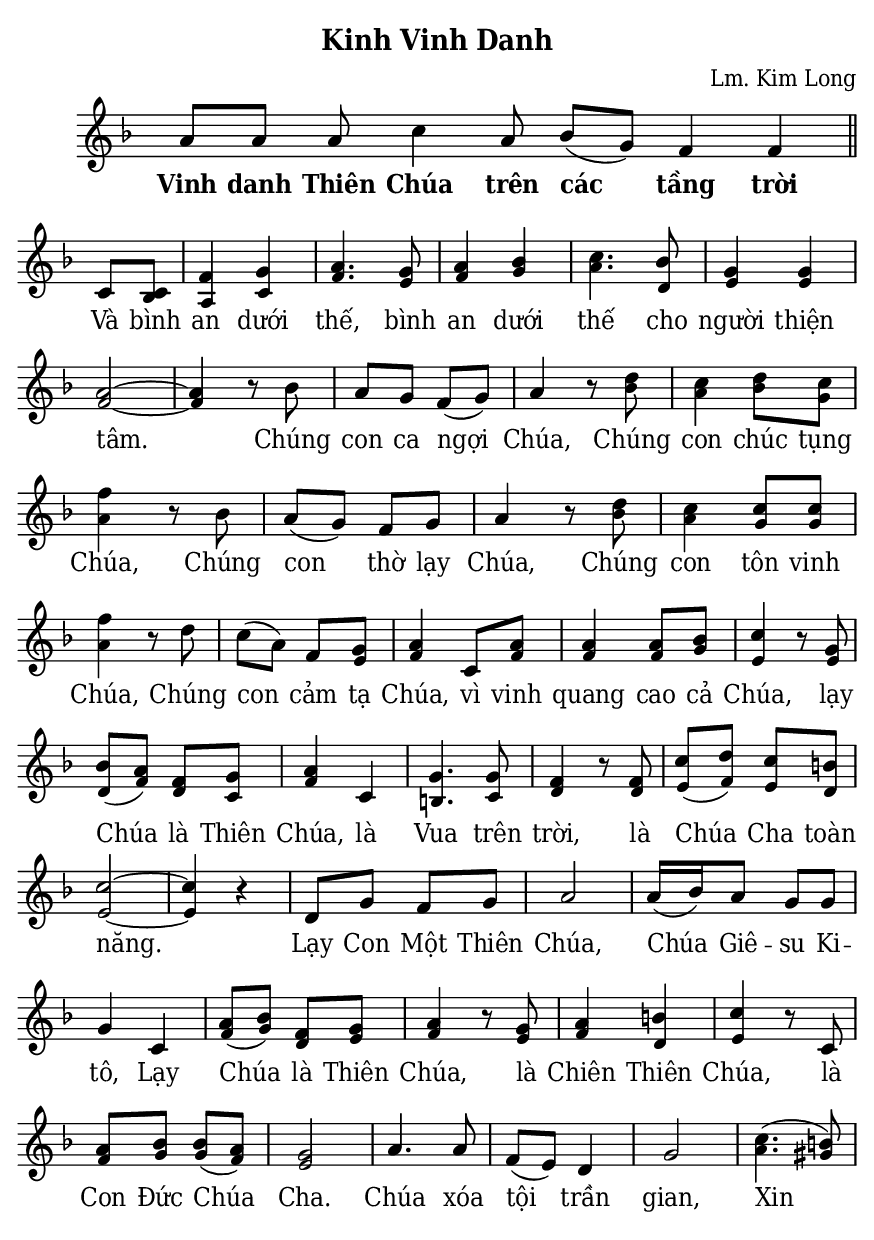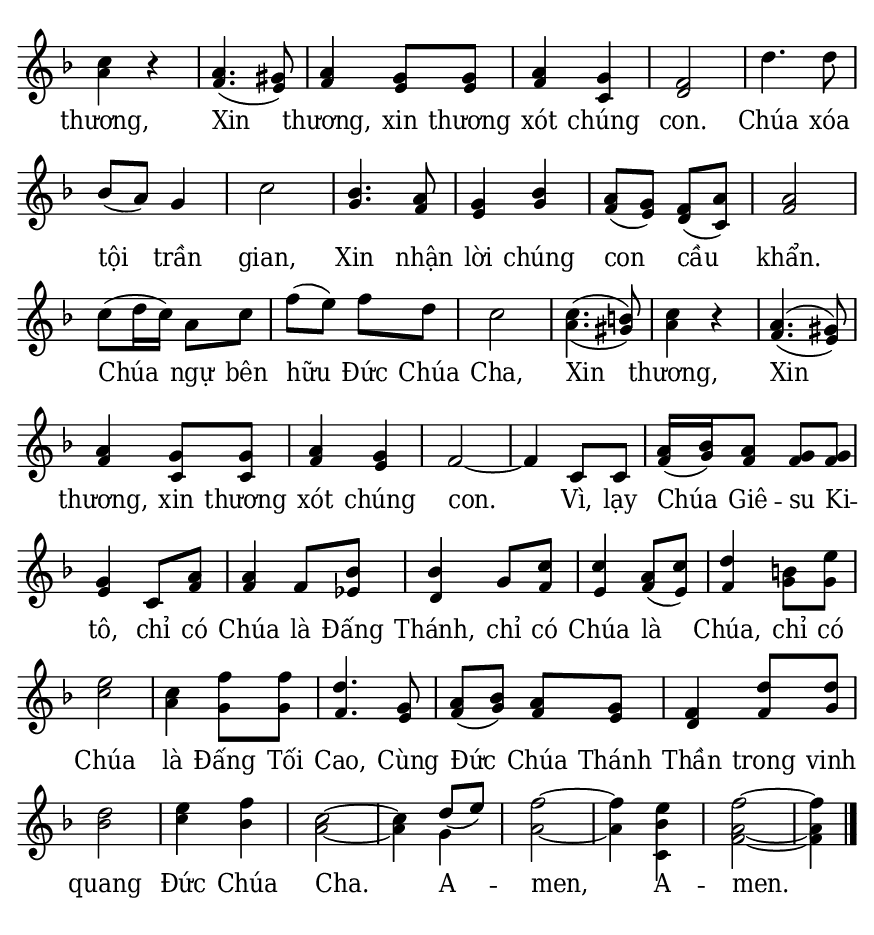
% Cài đặt chung\
\version "2.22.1"
\include "english.ly"

\header {
  subtitle = \markup { \huge \bold "Kinh Vinh Danh" }
  composer = "Lm. Kim Long"
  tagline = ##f
}

% Nhạc phiên khúc
nhacPhienKhucSop = \relative c'' {
  \override Score.BarLine.break-visibility = ##(#f #f #f)
  a8 a a c4 
  a8 bf (g) f4 f \bar "||" \break
  \override Score.BarLine.break-visibility = ##(#t #t #t)
  
  \partial 4 c8 c |
  f4 g |
  a4. g8 |
  a4 bf |
  c4. bf8 |
  g4 g |
  a2 ~ |
  a4 r8 bf |
  a g f (g) |
  a4 r8 d |
  c4 d8 c |
  f4 r8 bf, |
  a (g) f g |
  a4 r8 d |
  c4 c8 c |
  f4 r8 d |
  c (a) f g |
  a4 c,8 a' |
  a4 a8 bf |
  c4 r8 g |
  bf (a) f g |
  a4 c, |
  g'4. g8 |
  f4 r8 f |
  c' (d) c b! |
  c2 ~ |
  c4 r |
  d,8 g f g |
  a2 |
  a16 (bf) a8 g g |
  g4 c, |
  a'8 (bf) f g |
  a4 r8 g |
  a4 b! |
  c r8 c, |
  a' bf bf (a) |
  g2 |
  a4. a8 |
  f (e) d4 |
  g2 |
  c4. (b!8) |
  c4 r |
  a4. (gs8) |
  a4 g8 g |
  a4 g |
  f2 |
  d'4. d8 |
  bf (a) g4 |
  c2 |
  bf4. a8 |
  g4 bf |
  a8 (g) f (a) |
  a2 |
  c8 (d16 c) a8 c |
  f (e) f d |
  c2 |
  c4. ^(b!8) |
  c4 r |
  a4. ^(gs8) |
  a4 g8 g |
  a4 g |
  f2 ~ |
  f4 c8 c |
  a'16 (bf) a8 g g |
  g4 c,8 a' |
  a4 f8 bf |
  bf4 g8 c |
  c4 a8 (c) |
  d4 b!8 e |
  e2 |
  c4 f8 f |
  d4. g,8 |
  a (bf) a g |
  f4 d'8 d |
  d2 |
  e4 f |
  c2 ~ |
  c4 d8 _(e) |
  f2 ~ |
  f4 \stemDown e |
  f2 ~ |
  f4 \bar "|."
}

nhacPhienKhucAlto = \relative c' {
  r8*12
  
  c8 bf |
  a4 c |
  f4. e8 |
  f4 g |
  a4. d,8 |
  e4 e |
  f2 ~ |
  f4 r8 bf |
  a g f (g) |
  a4 r8 bf |
  a4 bf8 g |
  a4 r8 bf |
  a (g) f g |
  a4 r8 bf |
  a4 g8 g |
  a4 r8 d |
  c (a) f e |
  f4 c8 f |
  f4 f8 g |
  e4 r8 e |
  d (f) d c |
  f4 c |
  b!4. c8 |
  d4 r8 d |
  e (f) e d |
  e2 ~ |
  e4 r |
  d8 g f g |
  a2 |
  a16 (bf) a8 g g |
  g4 c, |
  f8 (g) d e |
  f4 r8 e |
  f4 d |
  e r8 c |
  f g g (f) |
  e2 |
  a4. a8 |
  f (e) d4 |
  g2 |
  a4. (gs8) |
  a4 r |
  f4. (e8) |
  f4 e8 e |
  f4 c |
  d2 |
  d'4. d8 |
  bf (a) g4 |
  c2 |
  g4. f8 |
  e4 g |
  f8 (e) d (c) |
  f2 |
  c'8 (d16 c) a8 c |
  f (e) f d |
  c2 |
  a4. _(gs8) |
  a4 r |
  f4. _(e8) |
  f4 c8 c |
  f4 e |
  f2 ~ |
  f4 c8 c |
  f16 (g) f8 f f |
  e4 c8 f |
  f4 f8 ef |
  d4 g8 f |
  e4 f8 (e) |
  f4 g8 g |
  c2 |
  a4 g8 g |
  f4. e8 |
  f (g) f e |
  d4 f8 g |
  bf2 |
  c4 bf |
  a2 ~ |
  a4 g |
  a2 ~ |
  a4 <bf c,> |
  <a f>2 ~ |
  <a f>4
}

% Lời phiên khúc
loiPhienKhucSop = \lyrics {
  \override Lyrics.LyricText.font-series = #'bold
  Vinh danh Thiên Chúa trên các tầng trời
  \revert Lyrics.LyricText.font-series
  Và bình an dưới thế, bình an dưới thế cho người thiện tâm.
  Chúng con ca ngợi Chúa,
  Chúng con chúc tụng Chúa,
  Chúng con thờ lạy Chúa,
  Chúng con tôn vinh Chúa,
  Chúng con cảm tạ Chúa,
  vì vinh quang cao cả Chúa,
  lạy Chúa là Thiên Chúa,
  là Vua trên trời,
  là Chúa Cha toàn năng.
  Lạy Con Một Thiên Chúa, Chúa Giê -- su Ki -- tô,
  Lạy Chúa là Thiên Chúa,
  là Chiên Thiên Chúa, là Con Đức Chúa Cha.
  Chúa xóa tội trần gian,
  Xin thương,
  Xin thương, xin thương xót chúng con.
  Chúa xóa tội trần gian,
  Xin nhận lời chúng con cầu khẩn.
  Chúa ngự bên hữu Đức Chúa Cha,
  Xin thương,
  Xin thương, xin thương xót chúng con.
  Vì, lạy Chúa Giê -- su Ki -- tô, chỉ có Chúa là Đấng Thánh,
  chỉ có Chúa là Chúa, chỉ có Chúa là Đấng Tối Cao,
  Cùng Đức Chúa Thánh Thần trong vinh quang Đức Chúa Cha.
  A -- men, A -- men.
}

% Dàn trang
\paper {
  #(set-paper-size "a5")
  top-margin = 3\mm
  bottom-margin = 3\mm
  left-margin = 3\mm
  right-margin = 3\mm
  #(define fonts
	 (make-pango-font-tree "Deja Vu Serif Condensed"
	 		       "Deja Vu Serif Condensed"
			       "Deja Vu Serif Condensed"
			       (/ 20 20)))
  print-page-number = ##f
}

TongNhip = {
  \key f \major \time 2/4
  \set Timing.beamExceptions = #'()
  \set Timing.baseMoment = #(ly:make-moment 1/4)
}

% Đổi kích thước nốt cho bè phụ
notBePhu =
#(define-music-function (font-size music) (number? ly:music?)
   (for-some-music
     (lambda (m)
       (if (music-is-of-type? m 'rhythmic-event)
           (begin
             (set! (ly:music-property m 'tweaks)
                   (cons `(font-size . ,font-size)
                         (ly:music-property m 'tweaks)))
             #t)
           #f))
     music)
   music)

\score {
  \new ChoirStaff <<
    \new Staff \with {
        printPartCombineTexts = ##f
      }
      <<
      \new Voice \TongNhip \partCombine 
        \nhacPhienKhucSop
        \notBePhu -1 { \nhacPhienKhucAlto }
      \new NullVoice = beSop \nhacPhienKhucSop
      \new Lyrics \lyricsto beSop \loiPhienKhucSop
      >>
  >>
  \layout {
    indent = #10
    \override Staff.TimeSignature.transparent = ##t
    \override Lyrics.LyricSpace.minimum-distance = #1
    \override LyricHyphen.minimum-distance = #2
    \override Score.BarNumber.break-visibility = ##(#f #f #f)
    \override Score.SpacingSpanner.uniform-stretching = ##t
  } 
}
